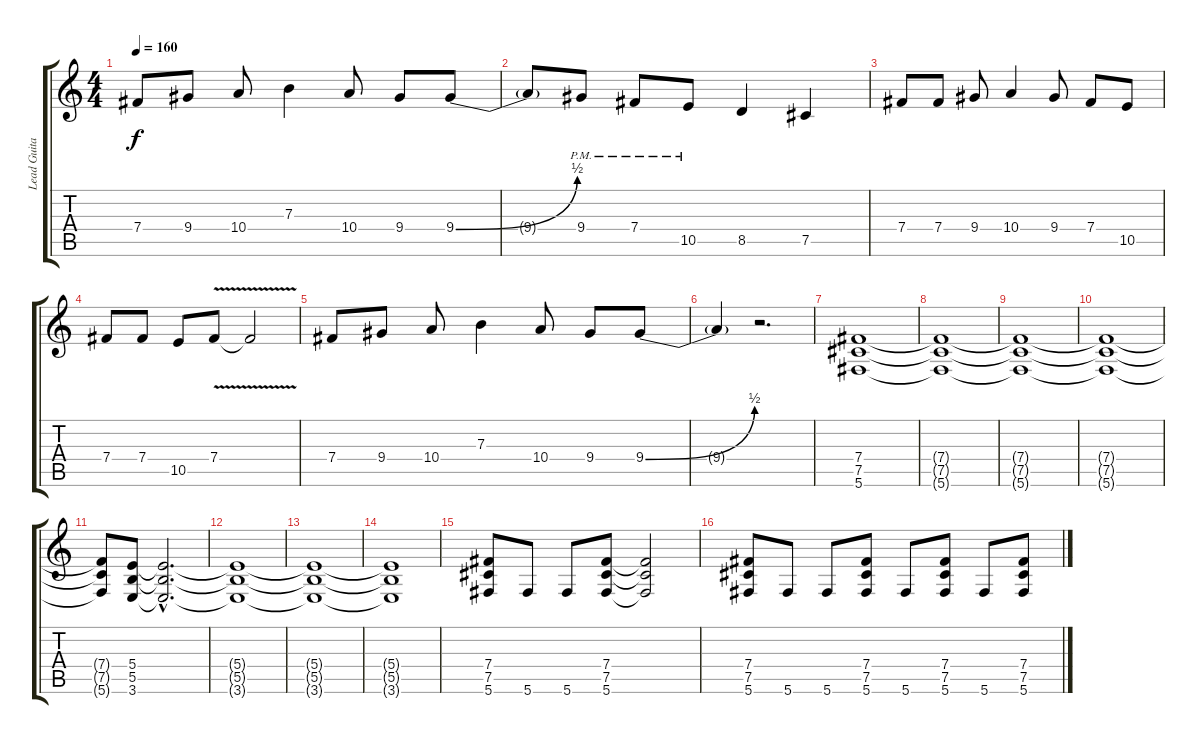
\track ("Lead Guitar" "Lead Guita") {instrument distortionguitar}
\staff {score tabs}
\tuning (Db4 Ab3 E3 B2 Gb2 Db2) {hide}
\ts (4 4)
\tempo 160
\clef g2
\ks c
7.4.8{dy f} 9.4.8 10.4.8 7.3.4 10.4.8 9.4.8 9.4{be (bend 0 0 60 2)}.8 |
9.4{t}.8 9.4{pm}.8 7.4{pm}.8 10.5{pm}.8 8.5.4 7.5.4 |
7.4.8{instrument distortionguitar} 7.4.8 9.4.8 10.4.4 9.4.8 7.4.8 10.5.8 |
7.4.8 7.4.8 10.5.8 7.4{v}.8 7.4{t}.2 |
7.4.8 9.4.8 10.4.8 7.3.4 10.4.8 9.4.8 9.4{be (bend 0 0 60 2)}.8 |
9.4{t}.4 r.2{d} |
(7.4 7.5 5.6).1 |
(7.4{t} 7.5{t} 5.6{t}).1 |
(7.4{t} 7.5{t} 5.6{t}).1 |
(7.4{t} 7.5{t} 5.6{t}).1 |
(7.4{t} 7.5{t} 5.6{t}).8 (5.4 5.5 3.6).8 (5.4{hac t} 5.5{hac t} 3.6{hac t}).2{d} |
(5.4{t} 5.5{t} 3.6{t}).1 |
(5.4{t} 5.5{t} 3.6{t}).1 |
(5.4{t} 5.5{t} 3.6{t}).1 |
(7.4 7.5 5.6).8 5.6.8 5.6.8 (7.4 7.5 5.6).8 (7.4{t} 7.5{t} 5.6{t}).2 |
(7.4 7.5 5.6).8 5.6.8 5.6.8 (7.4 7.5 5.6).8 5.6.8 (7.4 7.5 5.6).8 5.6.8 (7.4 7.5 5.6).8
